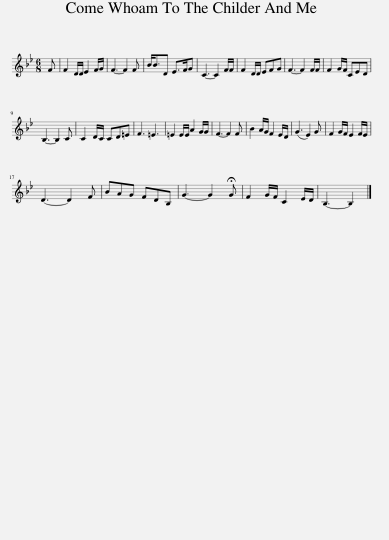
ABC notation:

X:1
L:1/8
M:6/8
I:linebreak $
K:Bb
V:1 treble
V:1
 F | F2 D/D/ E2 F/G/ | F3- F2 F | B<BD E>FG | C3- C2 F/F/ | %5
 F2 D/D/ EFG | F3- F2 F/F/ | F2 G/F/ CED |$ B,3- B,2 C | C2 D/C/ CD=E | %10
 F3 =E3 | =E2 E/E/ A2 G/G/ | F3- F2 F | B2 A/G/ F2 E/D/ | (G3 E2) G | %15
 F2 G/F/ E2 F/E/ |$ D3- D2 F | BAG FDB, | G3- G2 !fermata!G | F2 G/F/ C2 E/D/ | %20
 B,3- B,2 |] %21
